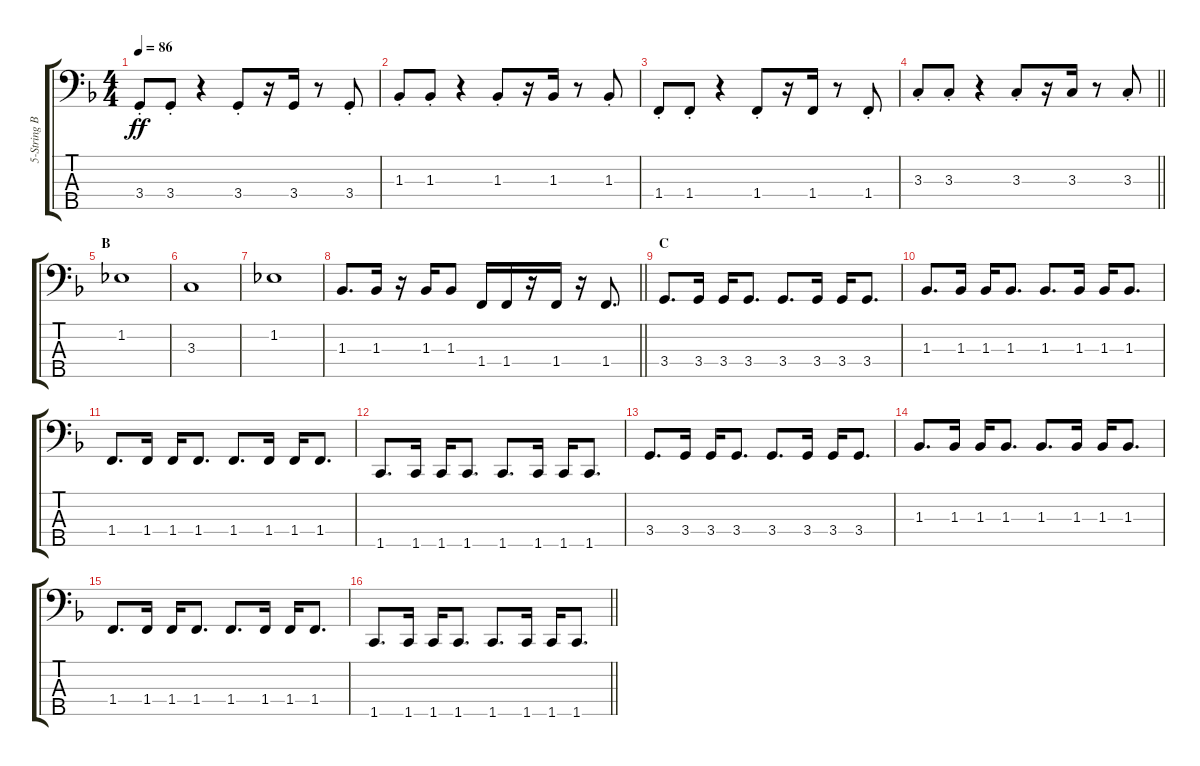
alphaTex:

\track ("5-String Bass" "5-String B") {instrument electricbassfinger}
\staff {score tabs}
\tuning (G2 D2 A1 E1 B0) {hide}
\ts (4 4)
\tempo 86
\clef f4
\ks f
3.4{st}.8{dy ff} 3.4{st}.8 r.4 3.4{st}.8 r.16 3.4.16 r.8 3.4{st}.8 |
1.3{st}.8 1.3{st}.8 r.4 1.3{st}.8 r.16 1.3.16 r.8 1.3{st}.8 |
1.4{st}.8 1.4{st}.8 r.4 1.4{st}.8 r.16 1.4.16 r.8 1.4{st}.8 |
\barLineRight lightlight
3.3{st}.8 3.3{st}.8 r.4 3.3{st}.8 r.16 3.3.16 r.8 3.3{st}.8 |
\section ("" "B")
1.2.1 |
3.3.1 |
1.2.1 |
\barLineRight lightlight
1.3.8{d} 1.3.16 r.16 1.3.16 1.3.8 1.4.16 1.4.16 r.16 1.4.16 r.16 1.4.8{d} |
\section ("" "C")
3.4.8{d} 3.4.16 3.4.16 3.4.8{d} 3.4.8{d} 3.4.16 3.4.16 3.4.8{d} |
1.3.8{d} 1.3.16 1.3.16 1.3.8{d} 1.3.8{d} 1.3.16 1.3.16 1.3.8{d} |
1.4.8{d} 1.4.16 1.4.16 1.4.8{d} 1.4.8{d} 1.4.16 1.4.16 1.4.8{d} |
1.5.8{d} 1.5.16 1.5.16 1.5.8{d} 1.5.8{d} 1.5.16 1.5.16 1.5.8{d} |
3.4.8{d} 3.4.16 3.4.16 3.4.8{d} 3.4.8{d} 3.4.16 3.4.16 3.4.8{d} |
1.3.8{d} 1.3.16 1.3.16 1.3.8{d} 1.3.8{d} 1.3.16 1.3.16 1.3.8{d} |
1.4.8{d} 1.4.16 1.4.16 1.4.8{d} 1.4.8{d} 1.4.16 1.4.16 1.4.8{d} |
\barLineRight lightlight
1.5.8{d} 1.5.16 1.5.16 1.5.8{d} 1.5.8{d} 1.5.16 1.5.16 1.5.8{d}
